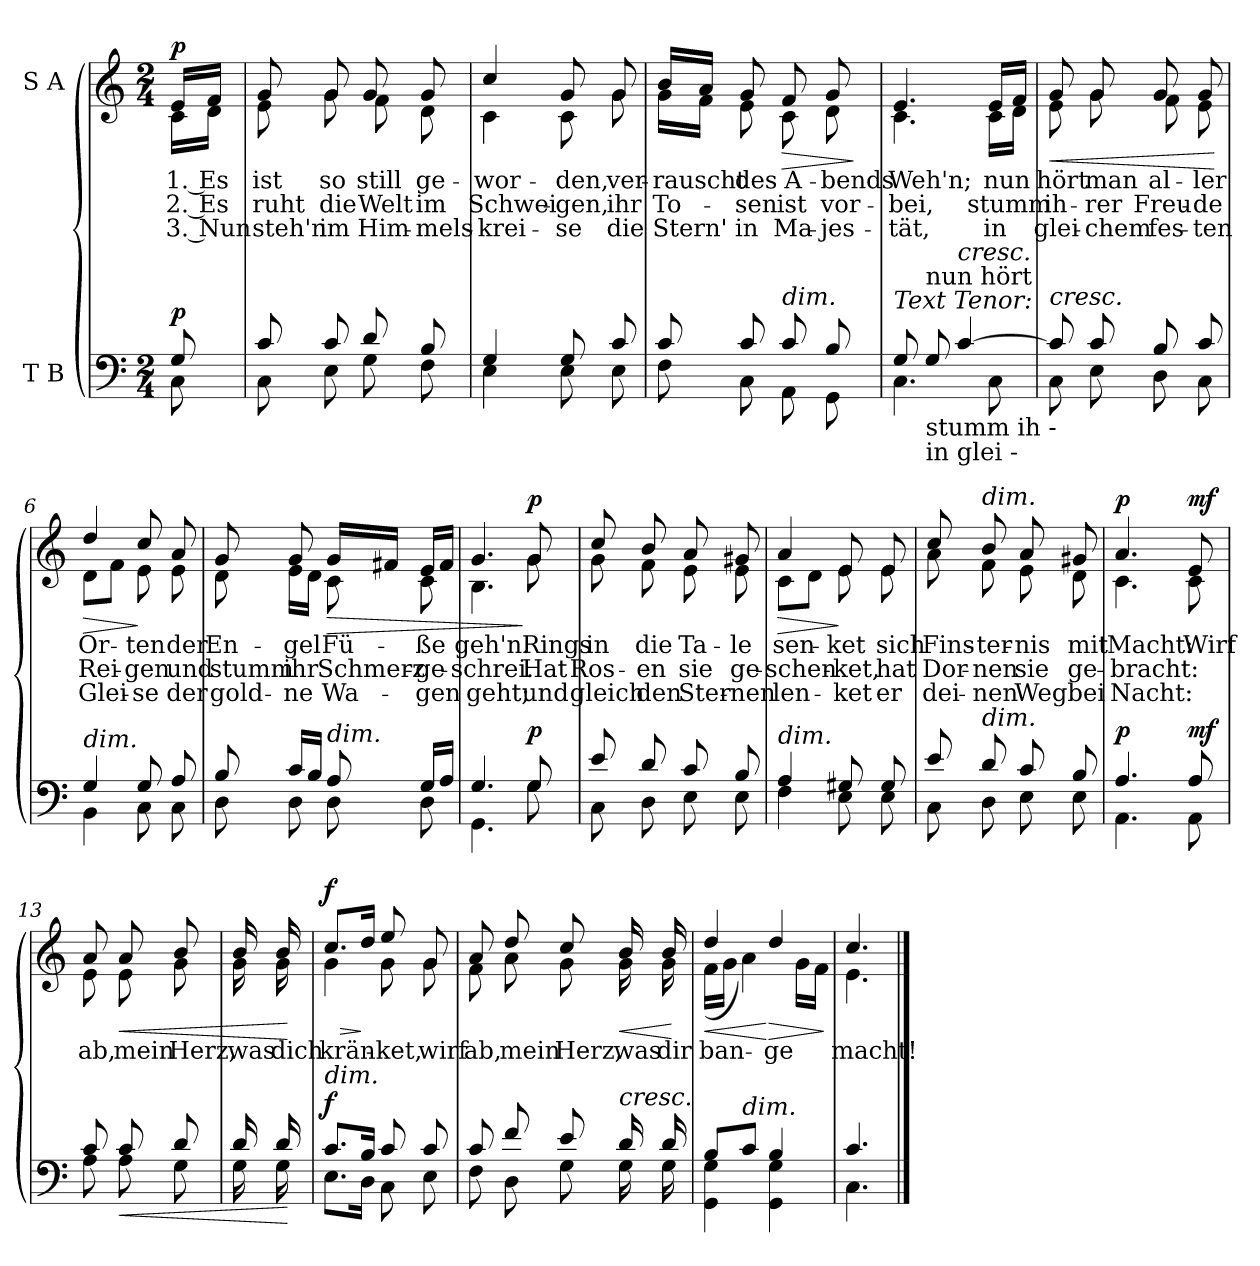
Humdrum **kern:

**kern	**dynam	**kern	**text	**text	**text	**dynam
*part2	*part2	*part1	*part1	*part1	*part1	*part1
*staff2	*staff2	*staff1	*staff1	*staff1	*staff1	*staff1
*I"T B	*	*I"S A	*	*	*	*
*clefF4	*	*clefG2	*	*	*	*
*k[]	*	*k[]	*	*	*	*
*M2/4	*	*M2/4	*	*	*	*
=	=	=	=	=	=	=
*^	*	*	*	*	*	*
!	!	!	!LO:TX:a:B:t=Ruhig, mit Ausdruck	!	!	!	!
!	!	!LO:DY:a	!	!LO:LY:b	!LO:LY:b	!LO:LY:b	!LO:DY:a
*	*	*	*^	*	*	*	*
8G/	8C\	p	16e/LL	16c\LL	1. Es	2. Es	3. Nun	p
.	.	.	16f/JJ	16d\JJ	.	.	.	.
=1	=1	=1	=1	=1	=1	=1	=1	=1
!	!	!	!	!	!LO:LY:b	!LO:LY:b	!LO:LY:b	!
8c/	8C\	.	8g/	8e\	ist	ruht	steh'n	.
!	!	!	!	!	!LO:LY:b	!LO:LY:b	!LO:LY:b	!
8c/	8E\	.	8g/	8g\	so	die	im	.
!	!	!	!	!	!LO:LY:b	!LO:LY:b	!LO:LY:b	!
8d/	8G\	.	8g/	8f\	still	Welt	Him-	.
!	!	!	!	!	!LO:LY:b	!LO:LY:b	!LO:LY:b	!
8B/	8F\	.	8g/	8d\	ge-	im	-mels-	.
=2	=2	=2	=2	=2	=2	=2	=2	=2
!	!	!	!	!	!LO:LY:b	!LO:LY:b	!LO:LY:b	!
4G/	4E\	.	4cc/	4c\	-wor-	Schwei-	-krei-	.
!	!	!	!	!	!LO:LY:b	!LO:LY:b	!LO:LY:b	!
8G/	8E\	.	8g/	8c\	-den,	-gen,	-se	.
!	!	!	!	!	!LO:LY:b	!LO:LY:b	!LO:LY:b	!
8c/	8E\	.	8g/	8g\	ver-	ihr	die	.
=3	=3	=3	=3	=3	=3	=3	=3	=3
!	!	!	!	!	!LO:LY:b	!LO:LY:b	!LO:LY:b	!
8c/	8F\	.	16b/LL	16g\LL	-rauscht	To-	Stern'	.
.	.	.	16a/JJ	16f\JJ	.	.	.	.
!	!	!	!	!	!LO:LY:b	!LO:LY:b	!LO:LY:b	!
8c/	8C\	.	8g/	8e\	des	-sen	in	.
!LO:TX:a:i:t=dim.	!	!	!	!	!	!	!	!
!	!	!	!	!	!LO:LY:b	!LO:LY:b	!LO:LY:b	!LO:HP:b
8c/	8AA\	.	8f/	8c\	A-	ist	Ma-	>
!	!	!	!	!	!LO:LY:b	!LO:LY:b	!LO:LY:b	!
8B/	8GG\	.	8g/	8d\	-bends	vor-	-jes-	.
*v	*v	*	*	*	*	*	*	*
*	*	*v	*v	*	*	*	*
.	.	.	.	.	.	]
=4	=4	=4	=4	=4	=4	=4
*^	*	*	*	*	*	*
!LO:TX:a:i:t=Text Tenor&colon;	!	!	!	!	!	!	!
!	!	!	!	!LO:LY:b	!LO:LY:b	!LO:LY:b	!
*	*	*	*^	*	*	*	*
8G/	4.C\	.	4.e/	4.c\	Weh'n;	-bei,	-tät,	.
!LO:TX:a:t=nun  hört	!	!	!	!	!	!	!	!
!LO:TX:b:t=stumm  ih -	!	!	!	!	!	!	!	!
!LO:TX:b:t=in     glei -	!	!	!	!	!	!	!	!
8G/	.	.	.	.	.	.	.	.
!LO:TX:a:i:t=cresc.	!	!	!	!	!	!	!	!
[4c/	.	.	.	.	.	.	.	.
!	!	!	!	!	!LO:LY:b	!LO:LY:b	!LO:LY:b	!
.	8C\	.	16e/LL	16c\LL	nun	stumm	in	.
.	.	.	16f/JJ	16d\JJ	.	.	.	.
!!LO:LB:g=z	!!
=5	=5	=5	=5	=5	=5	=5	=5	=5
!LO:TX:a:i:t=cresc.	!	!	!	!	!	!	!	!
!	!	!	!	!	!LO:LY:b	!LO:LY:b	!LO:LY:b	!LO:HP:b
8c/]	8C\	.	8g/	8e\	hört	ih-	glei-	<
!	!	!	!	!	!LO:LY:b	!LO:LY:b	!LO:LY:b	!
8c/	8E\	.	8g/	8g\	man	-rer	-chem	.
!	!	!	!	!	!LO:LY:b	!LO:LY:b	!LO:LY:b	!
8B/	8D\	.	8g/	8f\	al-	Freu-	fes-	.
!	!	!	!	!	!LO:LY:b	!LO:LY:b	!LO:LY:b	!
8c/	8C\	.	8g/	8e\	-ler	-de	-ten	.
*v	*v	*	*	*	*	*	*	*
*	*	*v	*v	*	*	*	*
.	.	.	.	.	.	[
=6	=6	=6	=6	=6	=6	=6
*^	*	*	*	*	*	*
!LO:TX:a:i:t=dim.	!	!	!	!	!	!	!
!	!	!	!	!LO:LY:b	!LO:LY:b	!LO:LY:b	!LO:HP:b
*	*	*	*^	*	*	*	*
4G/	4BB\	.	4dd/	8d\L	Or-	Rei-	Glei-	>
.	.	.	.	8f\J	.	.	.	.
!	!	!	!	!	!LO:LY:b	!LO:LY:b	!LO:LY:b	!
8G/	8C\	.	8cc/	8e\	-ten	-gen	-se	]
!	!	!	!	!	!LO:LY:b	!LO:LY:b	!LO:LY:b	!
8A/	8C\	.	8a/	8e\	der	und	der	.
=7	=7	=7	=7	=7	=7	=7	=7	=7
!	!	!	!	!	!LO:LY:b	!LO:LY:b	!LO:LY:b	!
8B/	8D\	.	8g/	8d\	En-	stumm	gold-	.
!	!	!	!	!	!LO:LY:b	!LO:LY:b	!LO:LY:b	!
16c/LL	8D\	.	8g/	16e\LL	-gel	ihr	-ne	.
16B/JJ	.	.	.	16d\JJ	.	.	.	.
!LO:TX:a:i:t=dim.	!	!	!	!	!	!	!	!
!	!	!	!	!	!LO:LY:b	!LO:LY:b	!LO:LY:b	!LO:HP:b
8A/	8D\	.	16g/LL	8c\	Fü-	Schmerz-	Wa-	>
.	.	.	16f#X/JJ	.	.	.	.	.
!	!	!	!	!	!LO:LY:b	!LO:LY:b	!LO:LY:b	!
16G/LL	8D\	.	16e/LL	8c\	-ße	-ge-	-gen	.
16A/JJ	.	.	16f#/JJ	.	.	.	.	.
=8	=8	=8	=8	=8	=8	=8	=8	=8
!	!	!	!	!	!LO:LY:b	!LO:LY:b	!LO:LY:b	!
4.G/	4.GG\	.	4.g/	4.B\	geh'n.	-schrei.	geht;	.
!	!	!LO:DY:a	!	!	!LO:LY:b	!LO:LY:b	!LO:LY:b	!LO:DY:n=1:a
8G/	8G\	p	8g/	8g\	Rings	Hat	und	] p
!!LO:LB:g=z	!!
=9	=9	=9	=9	=9	=9	=9	=9	=9
!	!	!	!	!	!LO:LY:b	!LO:LY:b	!LO:LY:b	!
8e/	8C\	.	8cc/	8g\	in	Ros-	gleich	.
!	!	!	!	!	!LO:LY:b	!LO:LY:b	!LO:LY:b	!
8d/	8D\	.	8b/	8f\	die	-en	den	.
!	!	!	!	!	!LO:LY:b	!LO:LY:b	!LO:LY:b	!
8c/	8E\	.	8a/	8e\	Ta-	sie	Ster-	.
!	!	!	!	!	!LO:LY:b	!LO:LY:b	!LO:LY:b	!
8B/	8E\	.	8g#X/	8e\	-le	ge-	-nen	.
=10	=10	=10	=10	=10	=10	=10	=10	=10
!LO:TX:a:i:t=dim.	!	!	!	!	!	!	!	!
!	!	!	!	!	!LO:LY:b	!LO:LY:b	!LO:LY:b	!LO:HP:b
4A/	4F\	.	4a/	8c\L	sen-	-schen-	len-	>
.	.	.	.	8d\J	.	.	.	.
!	!	!	!	!	!LO:LY:b	!LO:LY:b	!LO:LY:b	!
8G#X/	8E\	.	8e/	8e\	-ket	-ket,	-ket	]
!	!	!	!	!	!LO:LY:b	!LO:LY:b	!LO:LY:b	!
8G#/	8E\	.	8e/	8e\	sich	hat	er	.
=11	=11	=11	=11	=11	=11	=11	=11	=11
!	!	!	!	!	!LO:LY:b	!LO:LY:b	!LO:LY:b	!
8e/	8C\	.	8cc/	8a\	Fins-	Dor-	dei-	.
!	!	!	!LO:TX:a:i:t=dim.	!	!	!	!	!
!LO:TX:a:i:t=dim.	!	!	!	!	!	!	!	!
!	!	!	!	!	!LO:LY:b	!LO:LY:b	!LO:LY:b	!
8d/	8D\	.	8b/	8f\	-ter-	-nen	-nen	.
!	!	!	!	!	!LO:LY:b	!LO:LY:b	!LO:LY:b	!
8c/	8E\	.	8a/	8e\	-nis	sie	Weg	.
!	!	!	!	!	!LO:LY:b	!LO:LY:b	!LO:LY:b	!
8B/	8E\	.	8g#X/	8d\	mit	ge-	bei	.
=12	=12	=12	=12	=12	=12	=12	=12	=12
!	!	!LO:DY:a	!	!	!LO:LY:b	!LO:LY:b	!LO:LY:b	!LO:DY:a
4.A/	4.AA\	p	4.a/	4.c\	Macht:	-bracht:	Nacht:	p
!	!	!LO:DY:a	!	!	!LO:LY:b	!	!	!LO:DY:a
8A/	8AA\	mf	8e/	8c\	Wirf	.	.	mf
=13	=13	=13	=13	=13	=13	=13	=13	=13
!	!	!	!	!	!LO:LY:b	!	!	!
8c/	8A\	.	8a/	8e\	ab,	.	.	.
!	!	!LO:HP:b	!	!	!LO:LY:b	!	!	!LO:HP:b
8c/	8A\	<	8a/	8e\	mein	.	.	<
!	!	!	!	!	!LO:LY:b	!	!	!
8d/	8G\	.	8b/	8g\	Herz,	.	.	.
!!LO:LB:g=z	!!
=13X1	=13X1	=13X1	=13X1	=13X1	=13X1	=13X1	=13X1	=13X1
!	!	!	!	!	!LO:LY:b	!	!	!
16d/	16G\	.	16b/	16g\	was	.	.	.
!	!	!	!	!	!LO:LY:b	!	!	!
16d/	16G\	.	16b/	16g\	dich	.	.	.
*v	*v	*	*	*	*	*	*	*
*	*	*v	*v	*	*	*	*
.	[	.	.	.	.	[
=14	=14	=14	=14	=14	=14	=14
*^	*	*	*	*	*	*
!LO:TX:a:i:t=dim.	!	!	!	!	!	!	!
!	!	!LO:DY:a	!	!LO:LY:b	!	!	!LO:HP:b
*	*	*	*^	*	*	*	*
!	!	!	!	!	!	!	!	!LO:DY:n=1:a
8.c/L	8.E\L	f	8.cc/L	4g\	krän-	.	.	> f
16B/Jk	16D\Jk	.	16dd/Jk	.	.	.	.	]
!	!	!	!	!	!LO:LY:b	!	!	!
8c/	8C\	.	8ee/	8g\	-ket,	.	.	.
!	!	!	!	!	!LO:LY:b	!	!	!
8c/	8E\	.	8g/	8g\	wirf	.	.	.
=15	=15	=15	=15	=15	=15	=15	=15	=15
!	!	!	!	!	!LO:LY:b	!	!	!
8c/	8F\	.	8a/	8f\	ab,	.	.	.
!	!	!	!	!	!LO:LY:b	!	!	!
8f/	8D\	.	8dd/	8a\	mein	.	.	.
!	!	!	!	!	!LO:LY:b	!	!	!
8e/	8G\	.	8cc/	8g\	Herz,	.	.	.
!LO:TX:a:i:t=cresc.	!	!	!	!	!	!	!	!
!	!	!	!	!	!LO:LY:b	!	!	!LO:HP:b
16d/	16G\	.	16b/	16g\	was	.	.	<
!	!	!	!	!	!LO:LY:b	!	!	!
16d/	16G\	.	16b/	16g\	dir	.	.	.
*v	*v	*	*	*	*	*	*	*
*	*	*v	*v	*	*	*	*
.	.	.	.	.	.	[
=16	=16	=16	=16	=16	=16	=16
*^	*	*	*	*	*	*
!	!	!	!	!LO:LY:b	!	!	!LO:HP:b
*	*	*	*^	*	*	*	*
8B/L	4GG\ 4G\	.	4dd/	(16f\LL	ban-	.	.	<
.	.	.	.	16g\JJ	.	.	.	.
!LO:TX:a:i:t=dim.	!	!	!	!	!	!	!	!
8c/J	.	.	.	4a\)	.	.	.	.
!	!	!	!	!	!LO:LY:b	!	!	!LO:HP:n=1:b
4B/	4GG\ 4G\	.	4dd/	.	-ge	.	.	[ >
.	.	.	.	16g\LL	.	.	.	.
.	.	.	.	16f\JJ	.	.	.	.
*v	*v	*	*	*	*	*	*	*
*	*	*v	*v	*	*	*	*
.	.	.	.	.	.	]
=17	=17	=17	=17	=17	=17	=17
*^	*	*	*	*	*	*
!	!	!	!	!LO:LY:b	!	!	!
*	*	*	*^	*	*	*	*
4.c/	4.C\	.	4.cc/	4.e\	macht!	.	.	.
*v	*v	*	*	*	*	*	*	*
*	*	*v	*v	*	*	*	*
==	==	==	==	==	==	==
*-	*-	*-	*-	*-	*-	*-
